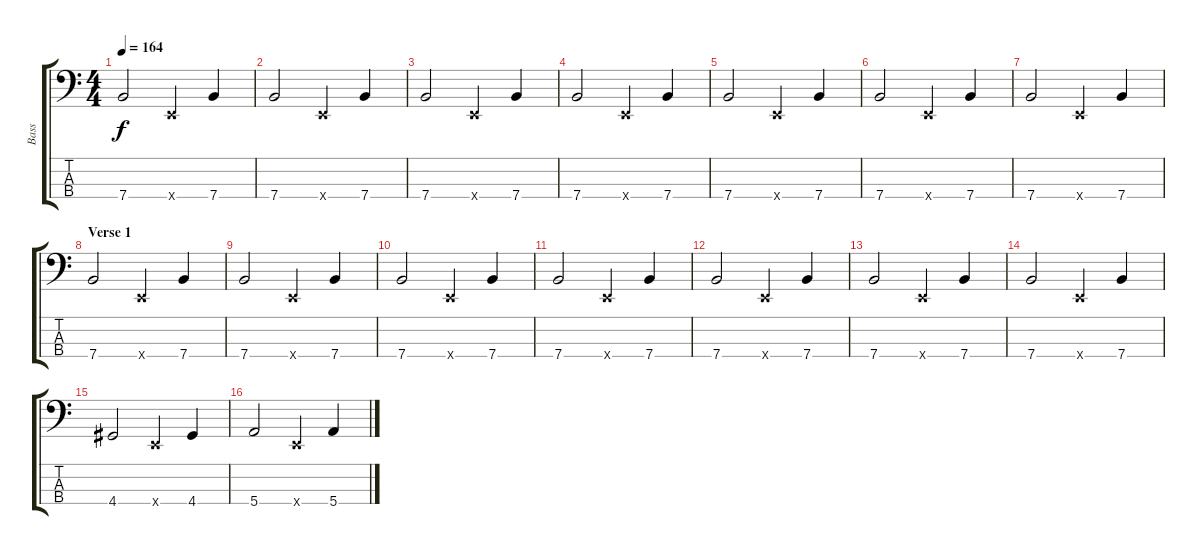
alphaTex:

\track ("Bass" "Bass") {instrument electricbassfinger}
\staff {score tabs}
\tuning (G2 D2 A1 E1) {hide}
\ts (4 4)
\tempo 164
\clef f4
\ks c
7.4.2{dy f} 0.4{x}.4 7.4.4 |
7.4.2 0.4{x}.4 7.4.4 |
7.4.2 0.4{x}.4 7.4.4 |
7.4.2 0.4{x}.4 7.4.4 |
7.4.2 0.4{x}.4 7.4.4 |
7.4.2 0.4{x}.4 7.4.4 |
7.4.2 0.4{x}.4 7.4.4 |
\section ("" "Verse 1")
7.4.2 0.4{x}.4 7.4.4 |
7.4.2 0.4{x}.4 7.4.4 |
7.4.2 0.4{x}.4 7.4.4 |
7.4.2 0.4{x}.4 7.4.4 |
7.4.2 0.4{x}.4 7.4.4 |
7.4.2 0.4{x}.4 7.4.4 |
7.4.2 0.4{x}.4 7.4.4 |
4.4.2 0.4{x}.4 4.4.4 |
5.4.2 0.4{x}.4 5.4.4
